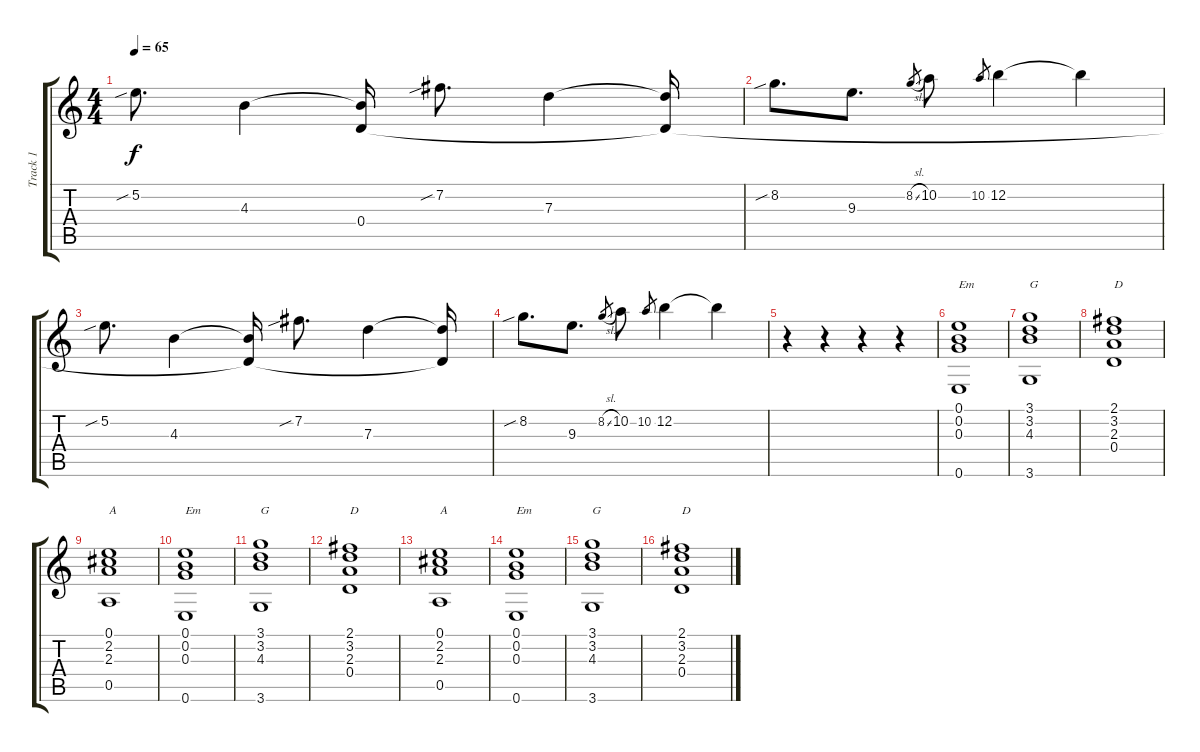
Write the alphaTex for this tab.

\track ("Track 1" "Track 1") {instrument overdrivenguitar}
\staff {score tabs}
\tuning (E4 B3 G3 D3 A2 E2) {hide}
\ts (4 4)
\tempo 65
\clef g2
\ks c
5.2{sib}.8{d dy f instrument overdrivenguitar} 4.3.4 (4.3{t} 0.4).16 7.2{sib}.8{d} 7.3.4 (7.3{t} 0.4{t}).16 |
8.2{sib}.8{d} 9.3.8{d} 8.2{sl}.8{gr} 10.2.8 10.2.8{gr} 12.2.4 12.2{t}.4 |
5.2{sib}.8{d} 4.3.4 (4.3{t} 0.4{t}).16 7.2{sib}.8{d} 7.3.4 (7.3{t} 0.4{t}).16 |
8.2{sib}.8{d} 9.3.8{d} 8.2{sl}.8{gr} 10.2.8 10.2.8{gr} 12.2.4 12.2{t}.4 |
r.4 r.4 r.4 r.4 |
(0.1 0.2 0.3 0.6).1{txt "Em" instrument electricguitarjazz} |
(3.1 3.2 4.3 3.6).1{txt "G"} |
(2.1 3.2 2.3 0.4).1{txt "D"} |
(0.1 2.2 2.3 0.5).1{txt "A"} |
(0.1 0.2 0.3 0.6).1{txt "Em"} |
(3.1 3.2 4.3 3.6).1{txt "G"} |
(2.1 3.2 2.3 0.4).1{txt "D"} |
(0.1 2.2 2.3 0.5).1{txt "A"} |
(0.1 0.2 0.3 0.6).1{txt "Em"} |
(3.1 3.2 4.3 3.6).1{txt "G"} |
(2.1 3.2 2.3 0.4).1{txt "D"}
